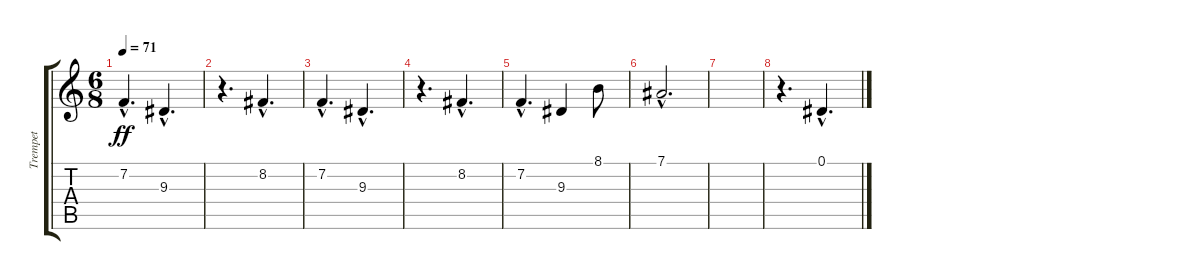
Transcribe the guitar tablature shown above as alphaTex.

\track ("Trempet" "Trempet") {instrument trumpet}
\staff {score tabs}
\tuning (Eb4 Bb3 Gb3 Db3 Ab2 Eb2) {hide}
\ts (6 8)
\tempo 71
\clef g2
\ks c
7.2{hac}.4{d dy ff} 9.3{hac}.4{d} |
r.4{d} 8.2{hac}.4{d} |
7.2{hac}.4{d} 9.3{hac}.4{d} |
r.4{d} 8.2{hac}.4{d} |
7.2{hac}.4{d} 9.3.4 8.1.8 |
7.1{hac}.2{d} |
|
r.4{d} 0.1{hac}.4{d}
